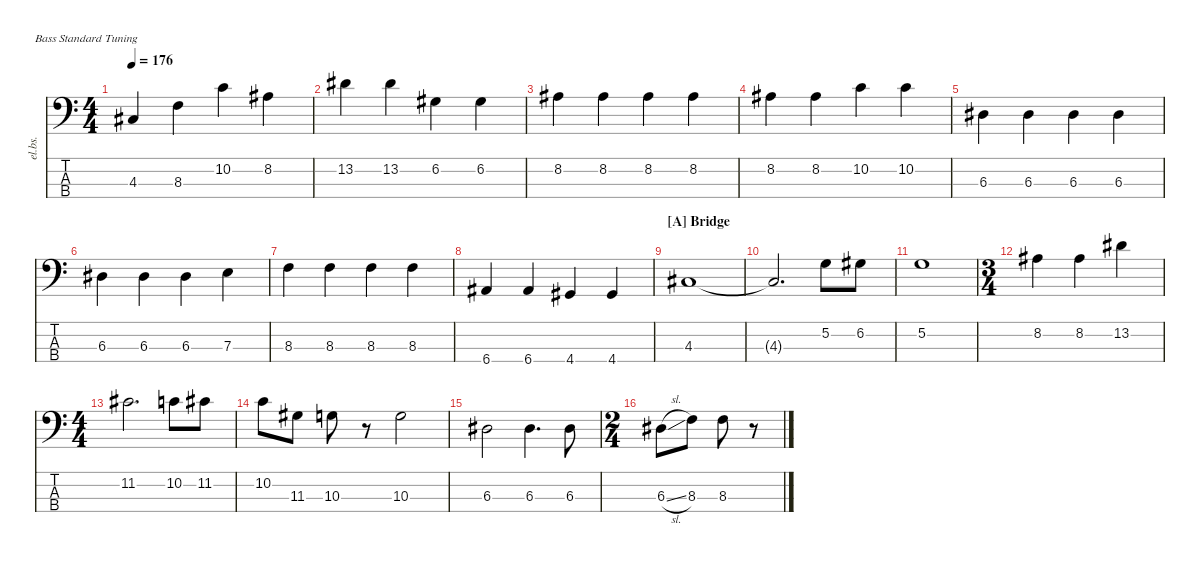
\defaultSystemsLayout 4
\hideDynamics
\bracketExtendMode nobrackets
\otherSystemsTrackNameOrientation horizontal
\track ("Bass" "el.bs.") {instrument electricbassfinger}
\staff {score tabs}
\tuning (G2 D2 A1 E1)
\ts (4 4)
\tempo 176
\clef f4
\ks c
4.3{acc #}.4{dy mf beam Up} 8.3.4{beam Down} 10.2.4{beam Down} 8.2{acc #}.4{beam Down} |
13.2{acc #}.4{beam Down} 13.2{acc #}.4{beam Down} 6.2{acc #}.4{beam Down} 6.2{acc #}.4{beam Down} |
8.2{acc #}.4{beam Down} 8.2{acc #}.4{beam Down} 8.2{acc #}.4{beam Down} 8.2{acc #}.4{beam Down} |
8.2{acc #}.4{beam Down} 8.2{acc #}.4{beam Down} 10.2.4{beam Down} 10.2.4{beam Down} |
6.3{acc #}.4{beam Down} 6.3{acc #}.4{beam Down} 6.3{acc #}.4{beam Down} 6.3{acc #}.4{beam Down} |
6.3{acc #}.4{beam Down} 6.3{acc #}.4{beam Down} 6.3{acc #}.4{beam Down} 7.3.4{beam Down} |
8.3.4{beam Down} 8.3.4{beam Down} 8.3.4{beam Down} 8.3.4{beam Down} |
6.4{acc #}.4{beam Up} 6.4{acc #}.4{beam Up} 4.4{acc #}.4{beam Up} 4.4{acc #}.4{beam Up} |
\section ("A" "Bridge")
4.3{acc #}.1{beam Up} |
4.3{t acc #}.2{d beam Up} 5.2.8{beam Down} 6.2{acc #}.8{beam Down} |
5.2.1{beam Down} |
\ts (3 4)
\beaming (8 2 2 2)
8.2{acc #}.4{beam Down} 8.2{acc #}.4{beam Down} 13.2{acc #}.4{beam Down} |
\ts (4 4)
\beaming (8 2 2 2 2)
11.2{acc #}.2{d beam Down} 10.2.8{beam Down} 11.2{acc #}.8{beam Down} |
10.2.8{beam Down} 11.3{acc #}.8{beam Down} 10.3.8{beam Down} r.8{beam Down} 10.3.2{beam Down} |
6.3{acc #}.2{beam Down} 6.3{acc #}.4{d beam Down} 6.3{acc #}.8{beam Down} |
\ts (2 4)
\beaming (8 2 2)
6.3{sl acc #}.8{beam Down} 8.3.8{beam Down} 8.3.8{beam Down} r.8{beam Down}
